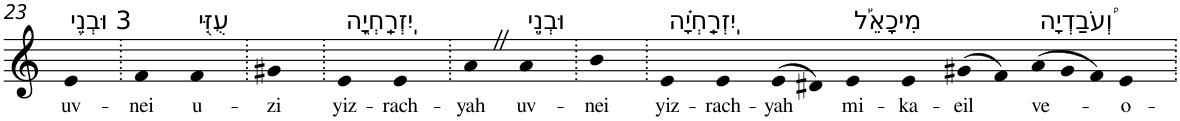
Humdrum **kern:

**kern	**text
*part1	*part1
*staff1	*staff1
*I"Piano	*
*I'Pno	*
!!LO:PB:g=z
*clefG2	*
*k[]	*
=23	=23
!LO:TX:a:t=3 וּבְנֵ֥י	!
!	!LO:LY:b
4e	uv-
=24.	=24.
!	!LO:LY:b
4f	-nei
!LO:TX:a:t=עֻזִּ֖י	!
!	!LO:LY:b
4f	u-
=25.	=25.
!	!LO:LY:b
4g#X	-zi
=26.	=26.
!LO:TX:a:t=יִֽזְרַֽחְיָ֑ה	!
!	!LO:LY:b
4e	yiz-
!	!LO:LY:b
4e	-rach-
=27.	=27.
!	!LO:LY:b
4aZ	-yah
!LO:TX:a:t=וּבְנֵ֣י	!
!	!LO:LY:b
4a	uv-
=28.	=28.
!	!LO:LY:b
4b	-nei
=29.	=29.
!LO:TX:a:t=יִֽזְרַֽחְיָ֗ה	!
!	!LO:LY:b
4e	yiz-
!	!LO:LY:b
4e	-rach-
!	!LO:LY:b
(>8e	-yah
8d#X)	.
!LO:TX:a:t=מִיכָאֵ֡ל	!
!	!LO:LY:b
4e	mi-
!	!LO:LY:b
4e	-ka-
!	!LO:LY:b
(>8g#X	-eil
8f)	.
*Xtuplet	*
!LO:TX:a:t=וְ֠עֹבַדְיָה	!
!	!LO:LY:b
(>12a	ve-
12g#	.
12f)	.
!	!LO:LY:b
4e	-o-
=.	=.
*-	*-
